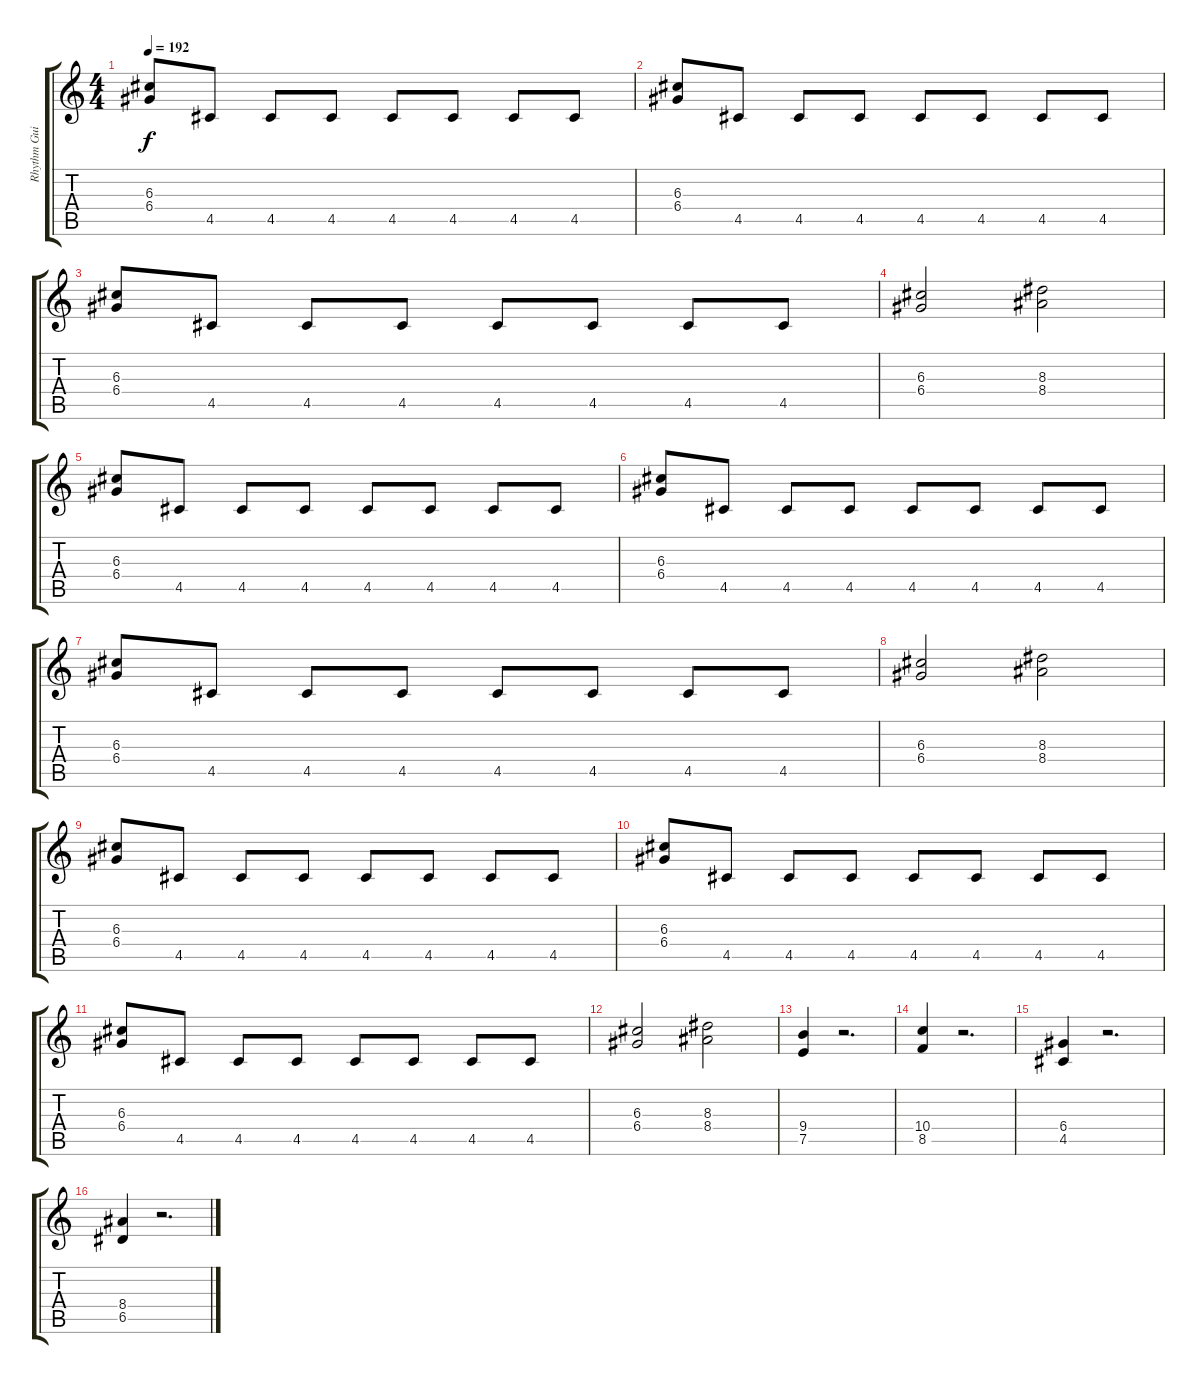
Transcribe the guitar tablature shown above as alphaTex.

\track ("Rhythm Guitar" "Rhythm Gui") {instrument distortionguitar}
\staff {score tabs}
\tuning (E4 B3 G3 D3 A2 E2) {hide}
\ts (4 4)
\tempo 192
\clef g2
\ks c
(6.3 6.4).8{dy f} 4.5.8 4.5.8 4.5.8 4.5.8 4.5.8 4.5.8 4.5.8 |
(6.3 6.4).8 4.5.8 4.5.8 4.5.8 4.5.8 4.5.8 4.5.8 4.5.8 |
(6.3 6.4).8 4.5.8 4.5.8 4.5.8 4.5.8 4.5.8 4.5.8 4.5.8 |
(6.3 6.4).2 (8.3 8.4).2 |
(6.3 6.4).8 4.5.8 4.5.8 4.5.8 4.5.8 4.5.8 4.5.8 4.5.8 |
(6.3 6.4).8 4.5.8 4.5.8 4.5.8 4.5.8 4.5.8 4.5.8 4.5.8 |
(6.3 6.4).8 4.5.8 4.5.8 4.5.8 4.5.8 4.5.8 4.5.8 4.5.8 |
(6.3 6.4).2 (8.3 8.4).2 |
(6.3 6.4).8 4.5.8 4.5.8 4.5.8 4.5.8 4.5.8 4.5.8 4.5.8 |
(6.3 6.4).8 4.5.8 4.5.8 4.5.8 4.5.8 4.5.8 4.5.8 4.5.8 |
(6.3 6.4).8 4.5.8 4.5.8 4.5.8 4.5.8 4.5.8 4.5.8 4.5.8 |
(6.3 6.4).2 (8.3 8.4).2 |
(9.4 7.5).4 r.2{d} |
(10.4 8.5).4 r.2{d} |
(6.4 4.5).4 r.2{d} |
(8.4 6.5).4 r.2{d}
